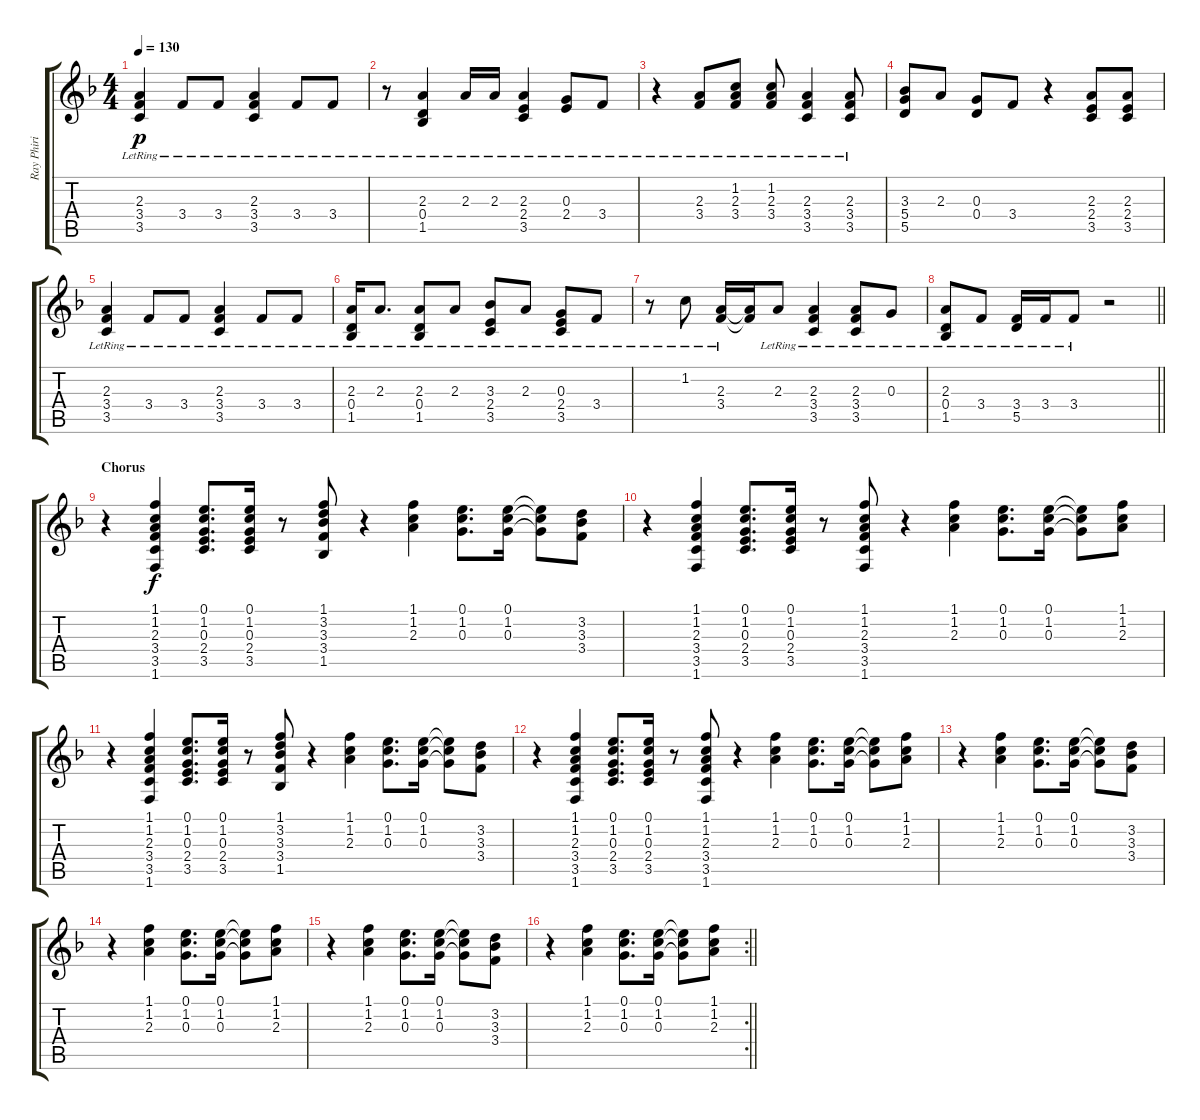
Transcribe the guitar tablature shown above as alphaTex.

\track ("Ray Phiri" "Ray Phiri") {instrument electricguitarclean}
\staff {score tabs}
\tuning (E4 B3 G3 D3 A2 E2) {hide}
\ts (4 4)
\tempo 130
\clef g2
\ks f
(2.3{lr} 3.4{lr} 3.5{lr}).4{dy p} 3.4{lr}.8 3.4{lr}.8 (2.3{lr} 3.4{lr} 3.5{lr}).4 3.4{lr}.8 3.4{lr}.8 |
r.8 (2.3{lr} 0.4{lr} 1.5{lr}).4 2.3{lr}.16 2.3{lr}.16 (2.3{lr} 2.4{lr} 3.5{lr}).4 (0.3{lr} 2.4{lr}).8 3.4{lr}.8 |
r.4 (2.3{lr} 3.4{lr}).8 (1.2{lr} 2.3{lr} 3.4{lr}).8 (1.2{lr} 2.3{lr} 3.4{lr}).8 (2.3{lr} 3.4{lr} 3.5{lr}).4 (2.3{lr} 3.4{lr} 3.5{lr}).8 |
(3.3 5.4 5.5).8 2.3.8 (0.3 0.4).8 3.4.8 r.4 (2.3 2.4 3.5).8 (2.3 2.4 3.5).8 |
(2.3{lr} 3.4{lr} 3.5{lr}).4 3.4{lr}.8 3.4{lr}.8 (2.3{lr} 3.4{lr} 3.5{lr}).4 3.4{lr}.8 3.4{lr}.8 |
(2.3{lr} 0.4{lr} 1.5{lr}).16 2.3{lr}.8{d} (2.3{lr} 0.4{lr} 1.5{lr}).8 2.3{lr}.8 (3.3{lr} 2.4{lr} 3.5{lr}).8 2.3{lr}.8 (0.3{lr} 2.4{lr} 3.5{lr}).8 3.4{lr}.8 |
r.8 1.2{lr}.8 (2.3{lr} 3.4{lr}).16 (2.3{t} 3.4{t}).16 2.3{lr}.8 (2.3{lr} 3.4{lr} 3.5{lr}).4 (2.3{lr} 3.4{lr} 3.5{lr}).8 0.3{lr}.8 |
\barLineRight lightlight
(2.3{lr} 0.4{lr} 1.5{lr}).8 3.4{lr}.8 (3.4{lr} 5.5{lr}).16 3.4{lr}.16 3.4{lr}.8 r.2 |
\section ("" "Chorus")
r.4 (1.1 1.2 2.3 3.4 3.5 1.6).4{dy f} (0.1 1.2 0.3 2.4 3.5).8{d} (0.1 1.2 0.3 2.4 3.5).16 r.8 (1.1 3.2 3.3 3.4 1.5).8 r.4 (1.1 1.2 2.3).4 (0.1 1.2 0.3).8{d} (0.1 1.2 0.3).16 (0.1{t} 1.2{t} 0.3{t}).8 (3.2 3.3 3.4).8 |
r.4 (1.1 1.2 2.3 3.4 3.5 1.6).4 (0.1 1.2 0.3 2.4 3.5).8{d} (0.1 1.2 0.3 2.4 3.5).16 r.8 (1.1 1.2 2.3 3.4 3.5 1.6).8 r.4 (1.1 1.2 2.3).4 (0.1 1.2 0.3).8{d} (0.1 1.2 0.3).16 (0.1{t} 1.2{t} 0.3{t}).8 (1.1 1.2 2.3).8 |
r.4 (1.1 1.2 2.3 3.4 3.5 1.6).4 (0.1 1.2 0.3 2.4 3.5).8{d} (0.1 1.2 0.3 2.4 3.5).16 r.8 (1.1 3.2 3.3 3.4 1.5).8 r.4 (1.1 1.2 2.3).4 (0.1 1.2 0.3).8{d} (0.1 1.2 0.3).16 (0.1{t} 1.2{t} 0.3{t}).8 (3.2 3.3 3.4).8 |
r.4 (1.1 1.2 2.3 3.4 3.5 1.6).4 (0.1 1.2 0.3 2.4 3.5).8{d} (0.1 1.2 0.3 2.4 3.5).16 r.8 (1.1 1.2 2.3 3.4 3.5 1.6).8 r.4 (1.1 1.2 2.3).4 (0.1 1.2 0.3).8{d} (0.1 1.2 0.3).16 (0.1{t} 1.2{t} 0.3{t}).8 (1.1 1.2 2.3).8 |
r.4 (1.1 1.2 2.3).4 (0.1 1.2 0.3).8{d} (0.1 1.2 0.3).16 (0.1{t} 1.2{t} 0.3{t}).8 (3.2 3.3 3.4).8 |
r.4 (1.1 1.2 2.3).4 (0.1 1.2 0.3).8{d} (0.1 1.2 0.3).16 (0.1{t} 1.2{t} 0.3{t}).8 (1.1 1.2 2.3).8 |
r.4 (1.1 1.2 2.3).4 (0.1 1.2 0.3).8{d} (0.1 1.2 0.3).16 (0.1{t} 1.2{t} 0.3{t}).8 (3.2 3.3 3.4).8 |
\rc 2
\barLineRight lightlight
r.4 (1.1 1.2 2.3).4 (0.1 1.2 0.3).8{d} (0.1 1.2 0.3).16 (0.1{t} 1.2{t} 0.3{t}).8 (1.1 1.2 2.3).8
